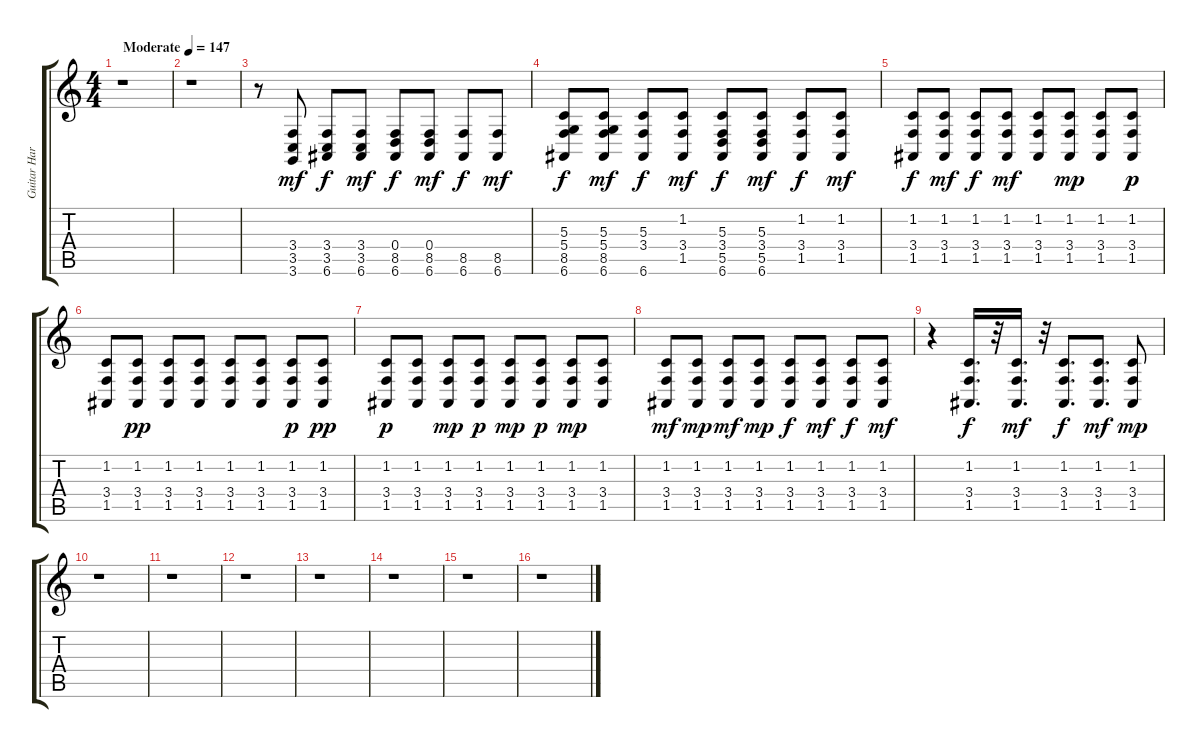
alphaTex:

\track ("Guitar Harmonics" "Guitar Har") {instrument stringensemble1}
\staff {score tabs}
\tuning (E4 B3 G3 D3 A2 E2) {hide}
\ts (4 4)
\tempo (147 "Moderate")
\clef g2
\ks c
r.1{dy mf instrument stringensemble1} |
r.1 |
r.8 (3.4 3.5 3.6).8 (3.4 3.5 6.6).8{dy f} (3.4 3.5 6.6).8{dy mf} (0.4 8.5 6.6).8{dy f} (0.4 8.5 6.6).8{dy mf} (8.5 6.6).8{dy f} (8.5 6.6).8{dy mf} |
(5.3 5.4 8.5 6.6).8{dy f} (5.3 5.4 8.5 6.6).8{dy mf} (5.3 3.4 6.6).8{dy f} (1.2 3.4 1.5).8{dy mf} (5.3 3.4 5.5 6.6).8{dy f} (5.3 3.4 5.5 6.6).8{dy mf} (1.2 3.4 1.5).8{dy f} (1.2 3.4 1.5).8{dy mf} |
(1.2 3.4 1.5).8{dy f} (1.2 3.4 1.5).8{dy mf} (1.2 3.4 1.5).8{dy f} (1.2 3.4 1.5).8{dy mf} (1.2 3.4 1.5).8 (1.2 3.4 1.5).8{dy mp} (1.2 3.4 1.5).8 (1.2 3.4 1.5).8{dy p} |
(1.2 3.4 1.5).8 (1.2 3.4 1.5).8{dy pp} (1.2 3.4 1.5).8 (1.2 3.4 1.5).8 (1.2 3.4 1.5).8 (1.2 3.4 1.5).8 (1.2 3.4 1.5).8{dy p} (1.2 3.4 1.5).8{dy pp} |
(1.2 3.4 1.5).8{dy p} (1.2 3.4 1.5).8 (1.2 3.4 1.5).8{dy mp} (1.2 3.4 1.5).8{dy p} (1.2 3.4 1.5).8{dy mp} (1.2 3.4 1.5).8{dy p} (1.2 3.4 1.5).8{dy mp} (1.2 3.4 1.5).8 |
(1.2 3.4 1.5).8{dy mf} (1.2 3.4 1.5).8{dy mp} (1.2 3.4 1.5).8{dy mf} (1.2 3.4 1.5).8{dy mp} (1.2 3.4 1.5).8{dy f} (1.2 3.4 1.5).8{dy mf} (1.2 3.4 1.5).8{dy f} (1.2 3.4 1.5).8{dy mf} |
r.4 (1.2 3.4 1.5).16{d dy f} r.32 (1.2 3.4 1.5).16{d dy mf} r.32 (1.2 3.4 1.5).8{d dy f} (1.2 3.4 1.5).8{d dy mf} (1.2 3.4 1.5).8{dy mp} |
r.1 |
r.1 |
r.1 |
r.1 |
r.1 |
r.1 |
r.1
